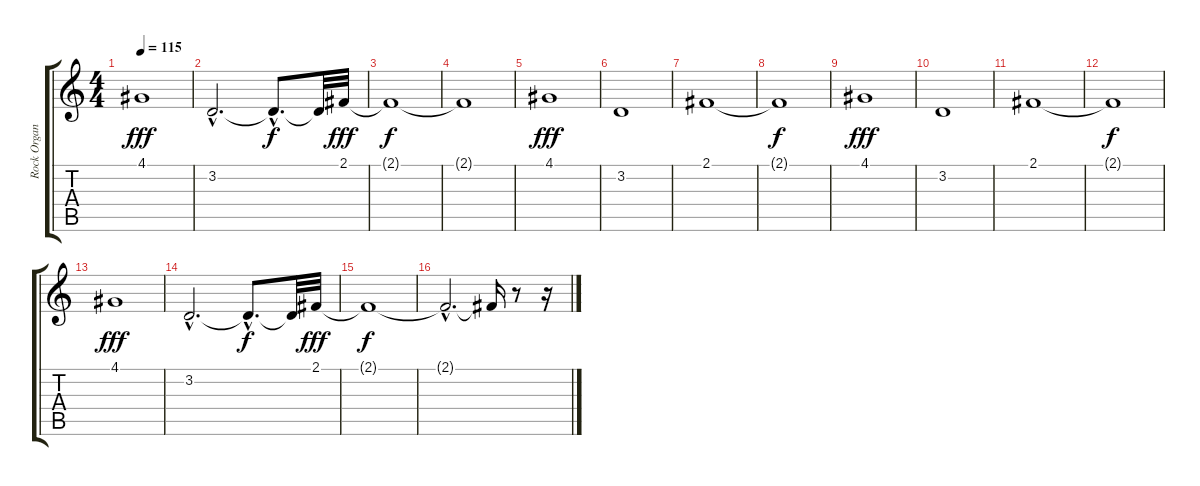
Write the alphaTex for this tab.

\track ("Rock Organ" "Rock Organ") {instrument rockorgan}
\staff {score tabs}
\tuning (E4 B3 G3 D3 A2 E2) {hide}
\ts (4 4)
\tempo 115
\clef g2
\ks c
4.1.1{dy fff} |
3.2{hac}.2{d} 3.2{hac t}.8{d dy f} 3.2{t}.32 2.1.32{dy fff} |
2.1{t}.1{dy f} |
2.1{t}.1 |
4.1.1{dy fff} |
3.2.1 |
2.1.1 |
2.1{t}.1{dy f} |
4.1.1{dy fff} |
3.2.1 |
2.1.1 |
2.1{t}.1{dy f} |
4.1.1{dy fff} |
3.2{hac}.2{d} 3.2{hac t}.8{d dy f} 3.2{t}.32 2.1.32{dy fff} |
2.1{t}.1{dy f} |
2.1{hac t}.2{d} 2.1{t}.16 r.8 r.16
